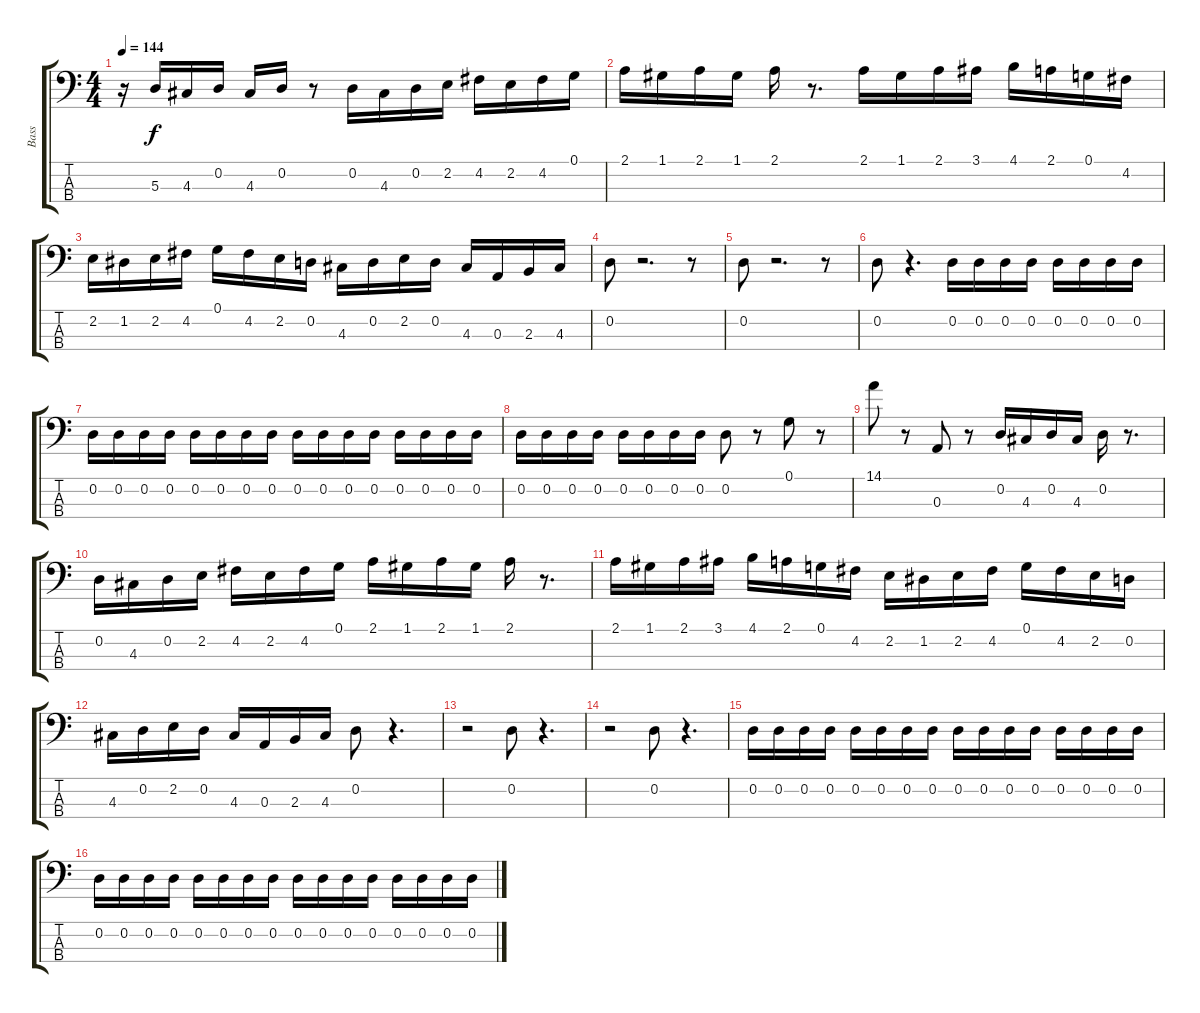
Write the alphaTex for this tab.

\track ("Bass" "Bass") {instrument fretlessbass}
\staff {score tabs}
\tuning (G2 D2 A1 E1) {hide}
\ts (4 4)
\tempo 144
\clef f4
\ks c
r.16{dy f instrument fretlessbass} 5.3.16 4.3.16 0.2.16 4.3.16 0.2.16 r.8 0.2.16 4.3.16 0.2.16 2.2.16 4.2.16 2.2.16 4.2.16 0.1.16 |
2.1.16 1.1.16 2.1.16 1.1.16 2.1.16 r.8{d} 2.1.16 1.1.16 2.1.16 3.1.16 4.1.16 2.1.16 0.1.16 4.2.16 |
2.2.16 1.2.16 2.2.16 4.2.16 0.1.16 4.2.16 2.2.16 0.2.16 4.3.16 0.2.16 2.2.16 0.2.16 4.3.16 0.3.16 2.3.16 4.3.16 |
0.2.8 r.2{d} r.8 |
0.2.8 r.2{d} r.8 |
0.2.8 r.4{d} 0.2.16 0.2.16 0.2.16 0.2.16 0.2.16 0.2.16 0.2.16 0.2.16 |
0.2.16 0.2.16 0.2.16 0.2.16 0.2.16 0.2.16 0.2.16 0.2.16 0.2.16 0.2.16 0.2.16 0.2.16 0.2.16 0.2.16 0.2.16 0.2.16 |
0.2.16 0.2.16 0.2.16 0.2.16 0.2.16 0.2.16 0.2.16 0.2.16 0.2.8 r.8 0.1.8 r.8 |
14.1.8 r.8 0.3.8 r.8 0.2.16 4.3.16 0.2.16 4.3.16 0.2.16 r.8{d} |
0.2.16 4.3.16 0.2.16 2.2.16 4.2.16 2.2.16 4.2.16 0.1.16 2.1.16 1.1.16 2.1.16 1.1.16 2.1.16 r.8{d} |
2.1.16 1.1.16 2.1.16 3.1.16 4.1.16 2.1.16 0.1.16 4.2.16 2.2.16 1.2.16 2.2.16 4.2.16 0.1.16 4.2.16 2.2.16 0.2.16 |
4.3.16 0.2.16 2.2.16 0.2.16 4.3.16 0.3.16 2.3.16 4.3.16 0.2.8 r.4{d} |
r.2 0.2.8 r.4{d} |
r.2 0.2.8 r.4{d} |
0.2.16 0.2.16 0.2.16 0.2.16 0.2.16 0.2.16 0.2.16 0.2.16 0.2.16 0.2.16 0.2.16 0.2.16 0.2.16 0.2.16 0.2.16 0.2.16 |
0.2.16 0.2.16 0.2.16 0.2.16 0.2.16 0.2.16 0.2.16 0.2.16 0.2.16 0.2.16 0.2.16 0.2.16 0.2.16 0.2.16 0.2.16 0.2.16
